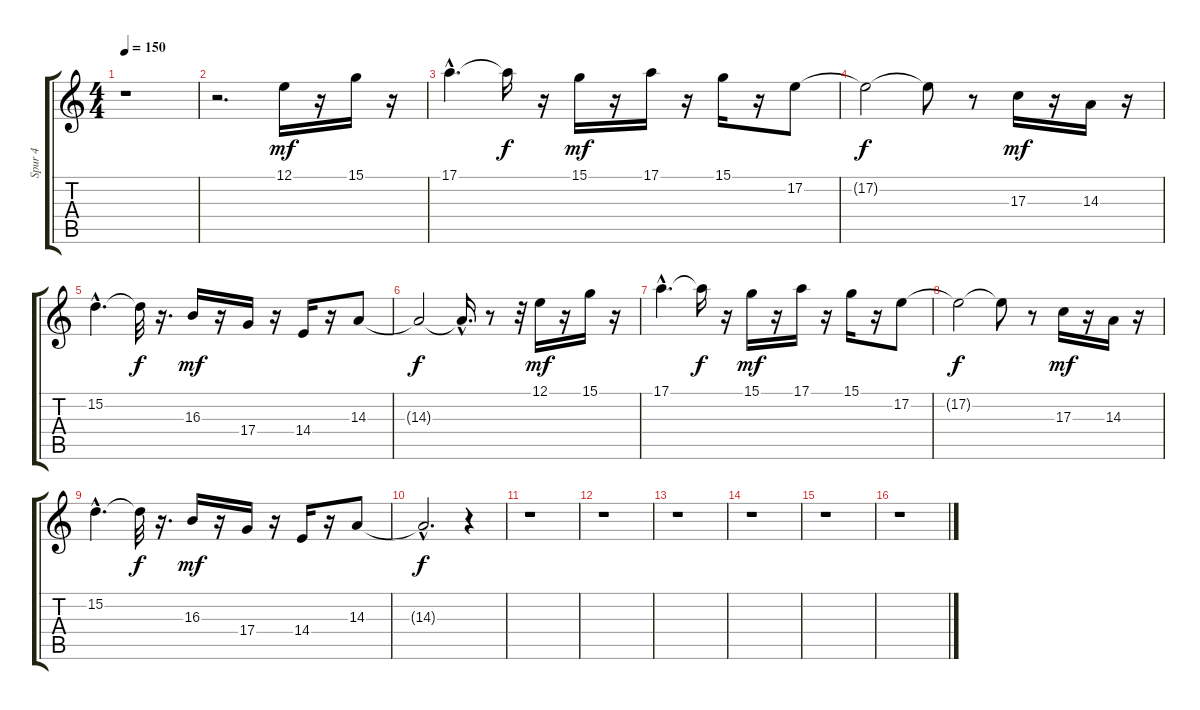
\track ("Spur 4" "Spur 4") {instrument fx6goblins}
\staff {score tabs}
\tuning (E4 B3 G3 D3 A2 E2) {hide}
\ts (4 4)
\tempo 150
\clef g2
\ks c
r.1{dy f} |
r.2{d} 12.1.16{dy mf} r.16 15.1.16 r.16 |
17.1{hac}.4{d} 17.1{t}.16{dy f} r.16 15.1.16{dy mf} r.16 17.1.16 r.16 15.1.16 r.16 17.2.8 |
17.2{t}.2{dy f} 17.2{t}.8 r.8 17.3.16{dy mf} r.16 14.3.16 r.16 |
15.2{hac}.4{d} 15.2{t}.32{dy f} r.16{d} 16.3.16{dy mf} r.16 17.4.16 r.16 14.4.16 r.16 14.3.8 |
14.3{t}.2{dy f} 14.3{hac t}.16{d} r.8 r.32 12.1.16{dy mf} r.16 15.1.16 r.16 |
17.1{hac}.4{d} 17.1{t}.16{dy f} r.16 15.1.16{dy mf} r.16 17.1.16 r.16 15.1.16 r.16 17.2.8 |
17.2{t}.2{dy f} 17.2{t}.8 r.8 17.3.16{dy mf} r.16 14.3.16 r.16 |
15.2{hac}.4{d} 15.2{t}.32{dy f} r.16{d} 16.3.16{dy mf} r.16 17.4.16 r.16 14.4.16 r.16 14.3.8 |
14.3{hac t}.2{d dy f} r.4 |
r.1 |
r.1 |
r.1 |
r.1 |
r.1 |
r.1
